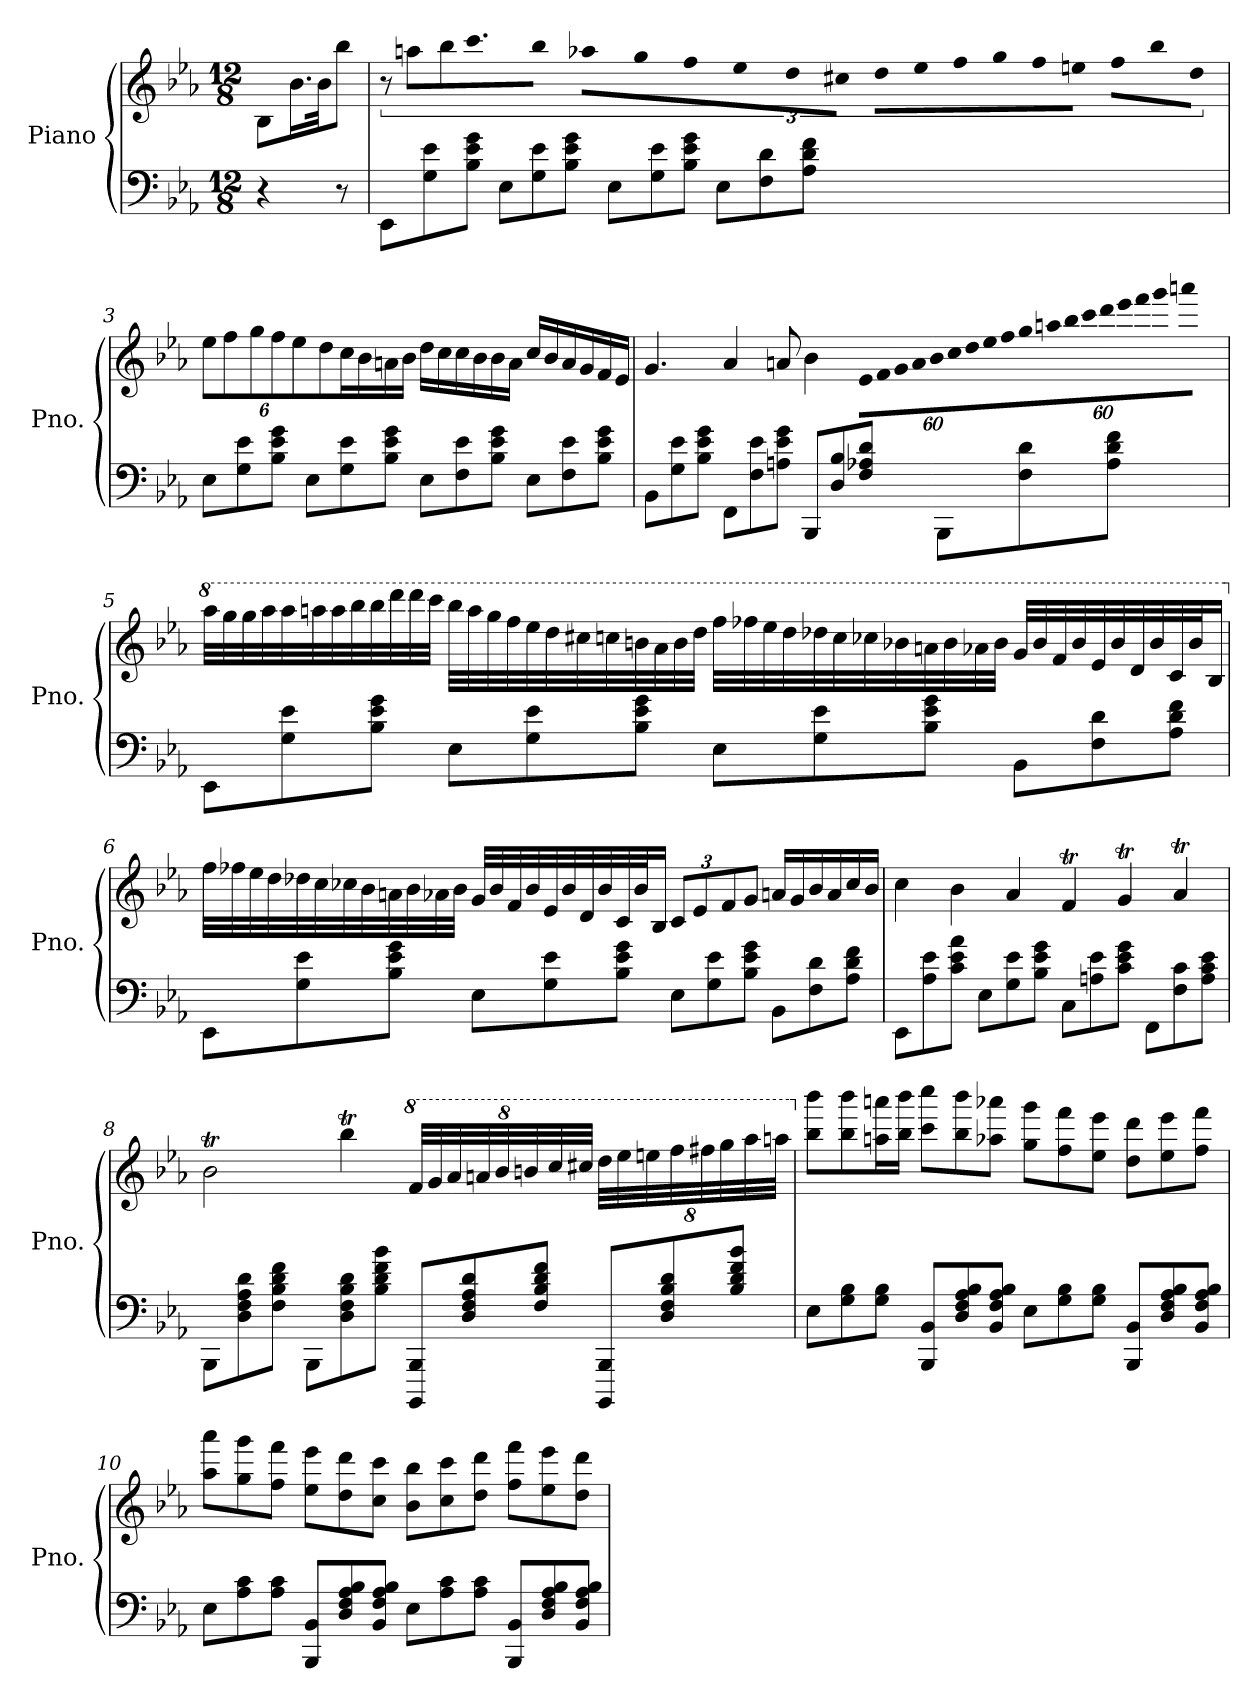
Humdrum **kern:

**kern	**kern
*part1	*part1
*staff2	*staff1
*I"Piano	*
*I'Pno.	*
*clefF4	*clefG2
*k[b-e-a-]	*k[b-e-a-]
*M12/8	*M12/8
=1	=1
4r	8B-\L
.	16.b-\L
.	32b-\JK
8r	8bb-\J
=2	=2
8EE-\L	12r
.	12aan\L
8G\ 8e-\	.
.	12bb-\
8B-\ 8e-\ 8g\J	16.ccc\L
.	32bb-\JJk
8E-\L	16aa-X\LL
.	16gg\
8G\ 8e-\	16ff\
.	16ee-\
8B-\ 8e-\ 8g\J	16dd\
.	16cc#X\JJ
8E-\L	16dd\LL
.	16ee-\
8G\ 8e-\	16ff\
.	16gg\
8B-\ 8e-\ 8g\J	16ff\
.	16een\JJ
8E-\L	8ff\L
8F\ 8d\	8bb-\
8A-\ 8d\ 8f\J	8dd\J
!!LO:LB:g=z
=3	=3
*	*Xbrackettup
8E-\L	12ee-\L
.	12ff\
8G\ 8e-\	.
.	12gg\
8B-\ 8e-\ 8g\J	12ff\
.	12ee-\
8E-\L	.
.	12dd\
8G\ 8e-\	16cc\L
.	16b-\
8B-\ 8e-\ 8g\J	16an\
.	16b-\JJ
8E-\L	16dd\LL
.	16cc\
8F\ 8e-\	16cc\
.	16b-\
8B-\ 8e-\ 8g\J	16b-\
.	16a\JJ
8E-\L	16cc/LL
.	16b-/
8F\ 8e-\	16a/
.	16g/
8B-\ 8e-\ 8g\J	16f/
.	16e-/JJ
=4	=4
8BB-\L	4.g/
8G\ 8e-\	.
8B-\ 8e-\ 8g\J	.
8FF\L	4a-/
8F\ 8e-\	.
8An\ 8e-\ 8g\J	8an/
8BBB-/L	4b-\
8D/ 8B-/	.
!	!LO:N:vis=32
8F/ 8A-X/ 8d/J	1920%53e-\LLL
!	!LO:N:vis=32
.	1920%53f\
!	!LO:N:vis=32
.	1920%53g\
!	!LO:N:vis=32
.	1920%53a\
!	!LO:N:vis=32
.	1920%53b-\
8BBB-\L	.
!	!LO:N:vis=32
.	1920%53cc\
!	!LO:N:vis=32
.	1920%53dd\
!	!LO:N:vis=32
.	1920%53ee-\
!	!LO:N:vis=32
.	1920%53ff\
.	640ryy
!	!LO:N:vis=32
8F\ 8d\	1920%53gg\
!	!LO:N:vis=32
.	1920%53aa\
!	!LO:N:vis=32
.	1920%53bb-\
!	!LO:N:vis=32
.	1920%53ccc\
!	!LO:N:vis=32
.	1920%53ddd\
8A-\ 8d\ 8f\J	.
!	!LO:N:vis=32
.	1920%53eee-\
!	!LO:N:vis=32
.	1920%53fff\
!	!LO:N:vis=32
.	1920%53ggg\
!	!LO:N:vis=32
.	1920%53aaan\JJJ
.	640ryy
!!LO:LB:g=z
=5	=5
*	*8va
8EE-\L	32aaa-\LLL
.	32ggg\
.	32ggg\
.	32aaa-\
8G\ 8e-\	32aaa-\
.	32aaan\
.	32aaa\
.	32bbb-\
8B-\ 8e-\ 8g\J	32bbb-\
.	32dddd\
.	32dddd\
.	32cccc\JJJ
8E-\L	32bbb-\LLL
.	32aaa\
.	32ggg\
.	32fff\
8G\ 8e-\	32eee-\
.	32ddd\
.	32ccc#X\
.	32cccn\
8B-\ 8e-\ 8g\J	32bbn\
.	32aa-\
.	32bb\
.	32ddd\JJJ
8E-\L	32fff\LLL
.	32fff-X\
.	32eee-\
.	32ddd\
8G\ 8e-\	32ddd-X\
.	32ccc\
.	32ccc-X\
.	32bb-X\
8B-\ 8e-\ 8g\J	32aan\
.	32bb-\
.	32aa-X\
.	32bb-\JJJ
8BB-\L	32gg/LLL
.	32bb-/
.	32ff/
.	32bb-/
8F\ 8d\	32ee-/
.	32bb-/
.	32dd/
.	32bb-/
8A-\ 8d\ 8f\J	32cc/
.	32bb-/J
.	16b-/JJ
!!LO:LB:g=z
=6	=6
*	*X8va
8EE-\L	32ff\LLL
.	32ff-X\
.	32ee-\
.	32dd\
8G\ 8e-\	32dd-X\
.	32cc\
.	32cc-X\
.	32b-\
8B-\ 8e-\ 8g\J	32an\
.	32b-\
.	32a-X\
.	32b-\JJJ
8E-\L	32g/LLL
.	32b-/
.	32f/
.	32b-/
8G\ 8e-\	32e-/
.	32b-/
.	32d/
.	32b-/
8B-\ 8e-\ 8g\J	32c/
.	32b-/J
.	16B-/JJ
8E-\L	12c/L
.	12e-/
8G\ 8e-\	.
.	12f/
8B-\ 8e-\ 8g\J	8g/J
8BB-\L	16an/LL
.	16g/
8F\ 8d\	16b-/
.	16a/
8A-\ 8d\ 8f\J	16cc-/
.	16b-/JJ
!!LO:LB:g=z
=7	=7
8EE-\L	4cc\
8A-\ 8e-\	.
8c\ 8e-\ 8a-\J	4b-\
8E-\L	.
8G\ 8e-\	4a-/
8B-\ 8e-\ 8g\J	.
8C\L	4fT/
8An\ 8e-\	.
8c\ 8e-\ 8g\J	4gt/
8FF\L	.
8F\ 8c\	4a-T/
8A\ 8c\ 8e-\J	.
=8	=8
8BBB-\L	2b-T\
8D\ 8F\ 8A-\ 8d\	.
8F\ 8B-\ 8d\ 8f\J	.
8BBB-\L	.
8D\ 8F\ 8B-\ 8d\	4bb-T\
8B-\ 8d\ 8f\ 8b-\J	.
*	*8va
8BBBB-/ 8BBB-/L	64%3ff/LL
.	64%3gg/
.	64%3aa-/
8D/ 8F/ 8A-/ 8d/	.
.	64%3aan/
.	64%3bb-/
.	64%3bbn/
8F/ 8B-/ 8d/ 8f/J	.
.	64%3ccc/
.	64%3ccc#X/JJ
8BBBB-/ 8BBB-/L	64%3ddd\LL
.	64%3eee-\
.	64%3eeen\
8D/ 8F/ 8B-/ 8d/	.
.	64%3fff\
.	64%3fff#X\
.	64%3ggg\
8B-/ 8d/ 8f/ 8b-/J	.
.	64%3aaa-\
.	64%3aaan\JJ
!!LO:PB:g=z
=9	=9
*	*X8va
8E-\L	8bb-\ 8bbb-\L
8G\ 8B-\	8bb-\ 8bbb-\
8G\ 8B-\J	16aan\ 16aaan\L
.	16bb-\ 16bbb-\JJ
8BBB-/ 8BB-/L	8ccc\ 8cccc\L
8D/ 8F/ 8A-/ 8B-/	8bb-\ 8bbb-\
8BB-/ 8F/ 8A-/ 8B-/J	8aa-X\ 8aaa-X\J
8E-\L	8gg\ 8ggg\L
8G\ 8B-\	8ff\ 8fff\
8G\ 8B-\J	8ee-\ 8eee-\J
8BBB-/ 8BB-/L	8dd\ 8ddd\L
8D/ 8F/ 8A-/ 8B-/	8ee-\ 8eee-\
8BB-/ 8F/ 8A-/ 8B-/J	8ff\ 8fff\J
=10	=10
8E-\L	8aa-\ 8aaa-\L
8A-\ 8c\	8gg\ 8ggg\
8A-\ 8c\J	8ff\ 8fff\J
8BBB-/ 8BB-/L	8ee-\ 8eee-\L
8D/ 8F/ 8A-/ 8B-/	8dd\ 8ddd\
8BB-/ 8F/ 8A-/ 8B-/J	8cc\ 8ccc\J
8E-\L	8b-\ 8bb-\L
8A-\ 8c\	8cc\ 8ccc\
8A-\ 8c\J	8dd\ 8ddd\J
8BBB-/ 8BB-/L	8ff\ 8fff\L
8D/ 8F/ 8A-/ 8B-/	8ee-\ 8eee-\
8BB-/ 8F/ 8A-/ 8B-/J	8dd\ 8ddd\J
=	=
*-	*-
